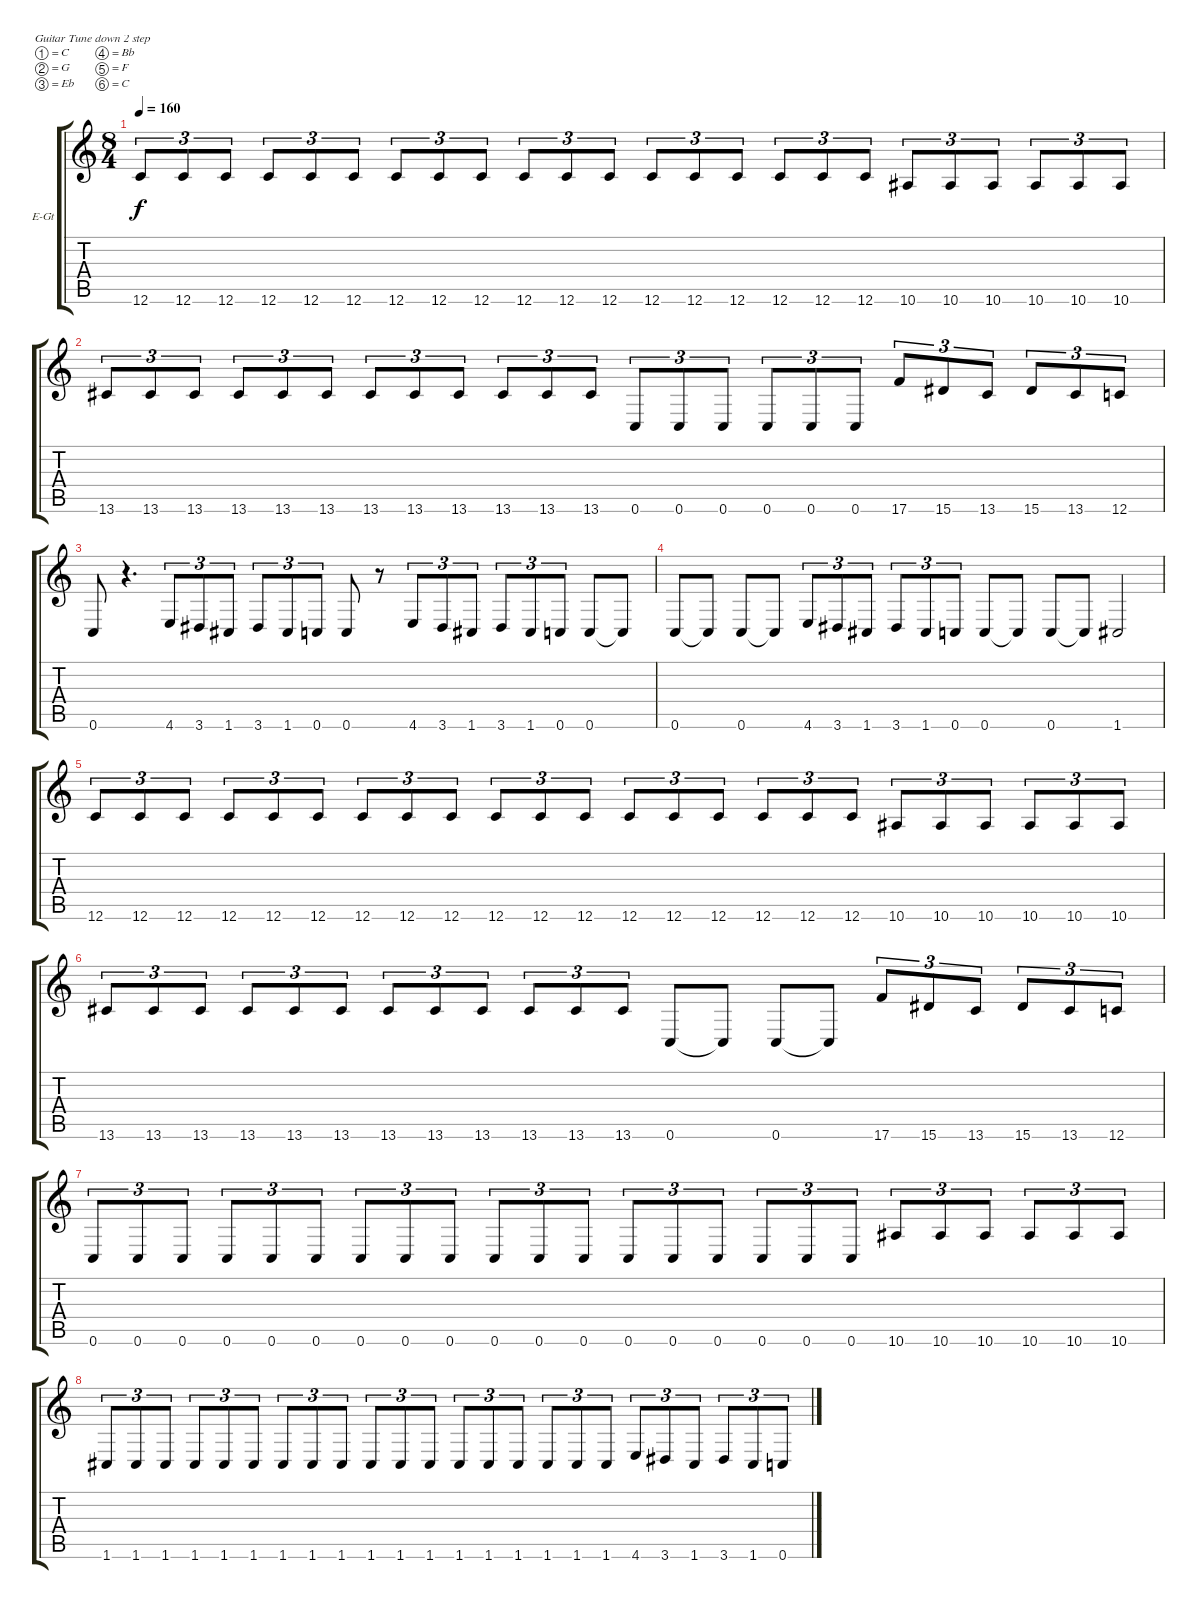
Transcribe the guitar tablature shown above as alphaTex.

\defaultSystemsLayout 4
\bracketExtendMode groupsimilarinstruments
\firstSystemTrackNameOrientation horizontal
\otherSystemsTrackNameOrientation horizontal
\track ("Electric Guitar" "E-Gt") {instrument distortionguitar}
\staff {score tabs}
\tuning (C4 G3 Eb3 Bb2 F2 C2)
\ts (8 4)
\tempo 160
\clef g2
\ks c
12.6.8{tu (3 2) dy f} 12.6.8{tu (3 2)} 12.6.8{tu (3 2)} 12.6.8{tu (3 2)} 12.6.8{tu (3 2)} 12.6.8{tu (3 2)} 12.6.8{tu (3 2)} 12.6.8{tu (3 2)} 12.6.8{tu (3 2)} 12.6.8{tu (3 2)} 12.6.8{tu (3 2)} 12.6.8{tu (3 2)} 12.6.8{tu (3 2)} 12.6.8{tu (3 2)} 12.6.8{tu (3 2)} 12.6.8{tu (3 2)} 12.6.8{tu (3 2)} 12.6.8{tu (3 2)} 10.6.8{tu (3 2)} 10.6.8{tu (3 2)} 10.6.8{tu (3 2)} 10.6.8{tu (3 2)} 10.6.8{tu (3 2)} 10.6.8{tu (3 2)} |
13.6.8{tu (3 2)} 13.6.8{tu (3 2)} 13.6.8{tu (3 2)} 13.6.8{tu (3 2)} 13.6.8{tu (3 2)} 13.6.8{tu (3 2)} 13.6.8{tu (3 2)} 13.6.8{tu (3 2)} 13.6.8{tu (3 2)} 13.6.8{tu (3 2)} 13.6.8{tu (3 2)} 13.6.8{tu (3 2)} 0.6.8{tu (3 2)} 0.6.8{tu (3 2)} 0.6.8{tu (3 2)} 0.6.8{tu (3 2)} 0.6.8{tu (3 2)} 0.6.8{tu (3 2)} 17.6.8{tu (3 2)} 15.6.8{tu (3 2)} 13.6.8{tu (3 2)} 15.6.8{tu (3 2)} 13.6.8{tu (3 2)} 12.6.8{tu (3 2)} |
0.6.8 r.4{d} 4.6.8{tu (3 2)} 3.6.8{tu (3 2)} 1.6.8{tu (3 2)} 3.6.8{tu (3 2)} 1.6.8{tu (3 2)} 0.6.8{tu (3 2)} 0.6.8 r.8 4.6.8{tu (3 2)} 3.6.8{tu (3 2)} 1.6.8{tu (3 2)} 3.6.8{tu (3 2)} 1.6.8{tu (3 2)} 0.6.8{tu (3 2)} 0.6.8 0.6{t}.8 |
0.6.8 0.6{t}.8 0.6.8 0.6{t}.8 4.6.8{tu (3 2)} 3.6.8{tu (3 2)} 1.6.8{tu (3 2)} 3.6.8{tu (3 2)} 1.6.8{tu (3 2)} 0.6.8{tu (3 2)} 0.6.8 0.6{t}.8 0.6.8 0.6{t}.8 1.6.2 |
12.6.8{tu (3 2)} 12.6.8{tu (3 2)} 12.6.8{tu (3 2)} 12.6.8{tu (3 2)} 12.6.8{tu (3 2)} 12.6.8{tu (3 2)} 12.6.8{tu (3 2)} 12.6.8{tu (3 2)} 12.6.8{tu (3 2)} 12.6.8{tu (3 2)} 12.6.8{tu (3 2)} 12.6.8{tu (3 2)} 12.6.8{tu (3 2)} 12.6.8{tu (3 2)} 12.6.8{tu (3 2)} 12.6.8{tu (3 2)} 12.6.8{tu (3 2)} 12.6.8{tu (3 2)} 10.6.8{tu (3 2)} 10.6.8{tu (3 2)} 10.6.8{tu (3 2)} 10.6.8{tu (3 2)} 10.6.8{tu (3 2)} 10.6.8{tu (3 2)} |
13.6.8{tu (3 2)} 13.6.8{tu (3 2)} 13.6.8{tu (3 2)} 13.6.8{tu (3 2)} 13.6.8{tu (3 2)} 13.6.8{tu (3 2)} 13.6.8{tu (3 2)} 13.6.8{tu (3 2)} 13.6.8{tu (3 2)} 13.6.8{tu (3 2)} 13.6.8{tu (3 2)} 13.6.8{tu (3 2)} 0.6.8 0.6{t}.8 0.6.8 0.6{t}.8 17.6.8{tu (3 2)} 15.6.8{tu (3 2)} 13.6.8{tu (3 2)} 15.6.8{tu (3 2)} 13.6.8{tu (3 2)} 12.6.8{tu (3 2)} |
0.6.8{tu (3 2)} 0.6.8{tu (3 2)} 0.6.8{tu (3 2)} 0.6.8{tu (3 2)} 0.6.8{tu (3 2)} 0.6.8{tu (3 2)} 0.6.8{tu (3 2)} 0.6.8{tu (3 2)} 0.6.8{tu (3 2)} 0.6.8{tu (3 2)} 0.6.8{tu (3 2)} 0.6.8{tu (3 2)} 0.6.8{tu (3 2)} 0.6.8{tu (3 2)} 0.6.8{tu (3 2)} 0.6.8{tu (3 2)} 0.6.8{tu (3 2)} 0.6.8{tu (3 2)} 10.6.8{tu (3 2)} 10.6.8{tu (3 2)} 10.6.8{tu (3 2)} 10.6.8{tu (3 2)} 10.6.8{tu (3 2)} 10.6.8{tu (3 2)} |
1.6.8{tu (3 2)} 1.6.8{tu (3 2)} 1.6.8{tu (3 2)} 1.6.8{tu (3 2)} 1.6.8{tu (3 2)} 1.6.8{tu (3 2)} 1.6.8{tu (3 2)} 1.6.8{tu (3 2)} 1.6.8{tu (3 2)} 1.6.8{tu (3 2)} 1.6.8{tu (3 2)} 1.6.8{tu (3 2)} 1.6.8{tu (3 2)} 1.6.8{tu (3 2)} 1.6.8{tu (3 2)} 1.6.8{tu (3 2)} 1.6.8{tu (3 2)} 1.6.8{tu (3 2)} 4.6.8{tu (3 2)} 3.6.8{tu (3 2)} 1.6.8{tu (3 2)} 3.6.8{tu (3 2)} 1.6.8{tu (3 2)} 0.6.8{tu (3 2)}
